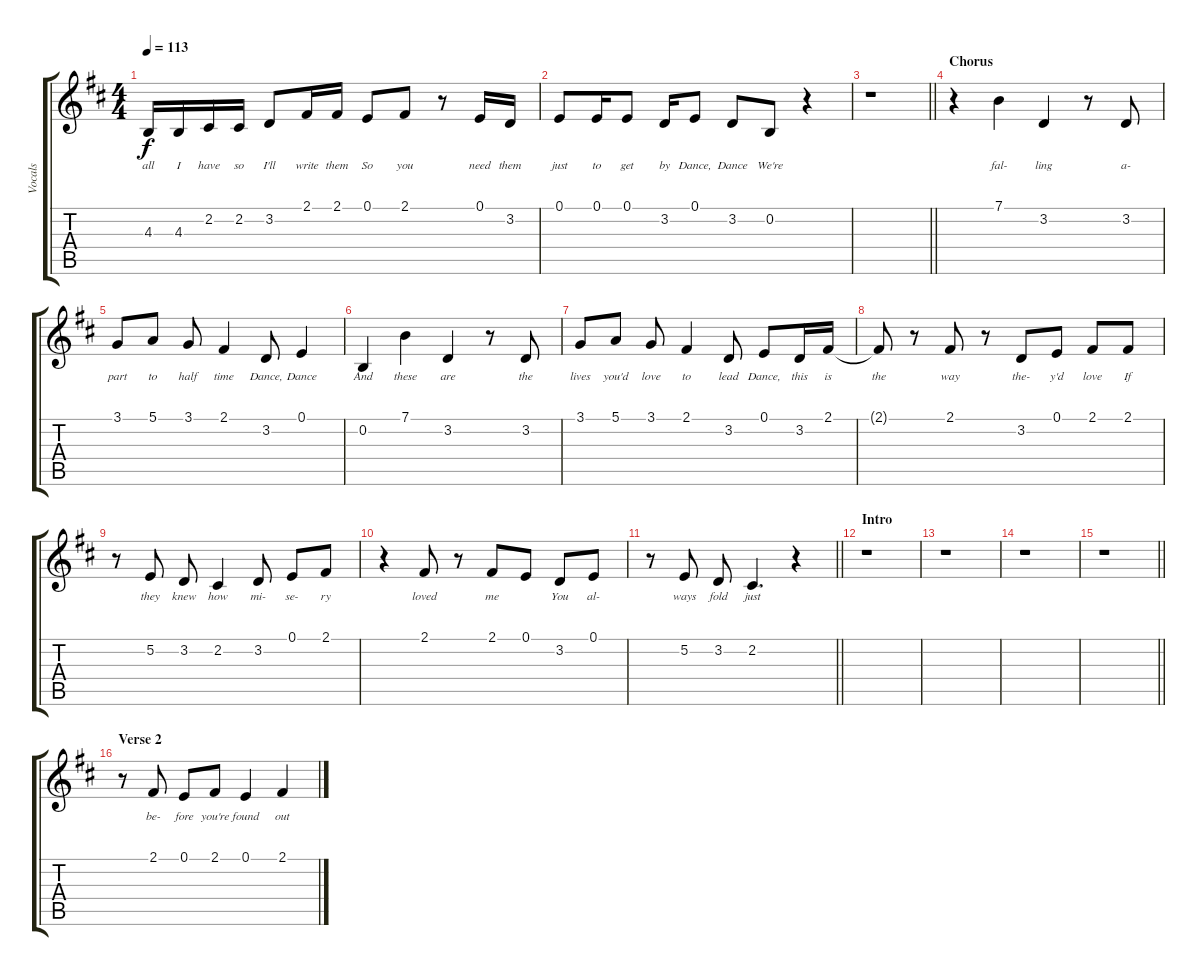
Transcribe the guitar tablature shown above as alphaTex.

\track ("Vocals" "Vocals") {instrument bassoon}
\staff {score tabs}
\tuning (E4 B3 G3 D3 A2 E2) {hide}
\ts (4 4)
\tempo 113
\clef g2
\ks d
4.3{t}.16{lyrics (0 "all") lyrics (1 "") lyrics (2 "") lyrics (3 "") lyrics (4 "") dy f} 4.3.16{lyrics (0 "I") lyrics (1 "") lyrics (2 "") lyrics (3 "") lyrics (4 "")} 2.2.16{lyrics (0 "have") lyrics (1 "") lyrics (2 "") lyrics (3 "") lyrics (4 "")} 2.2.16{lyrics (0 "so") lyrics (1 "") lyrics (2 "") lyrics (3 "") lyrics (4 "")} 3.2.8{lyrics (0 "I'll") lyrics (1 "") lyrics (2 "") lyrics (3 "") lyrics (4 "")} 2.1.16{lyrics (0 "write") lyrics (1 "") lyrics (2 "") lyrics (3 "") lyrics (4 "")} 2.1.16{lyrics (0 "them") lyrics (1 "") lyrics (2 "") lyrics (3 "") lyrics (4 "")} 0.1.8{lyrics (0 "So") lyrics (1 "") lyrics (2 "") lyrics (3 "") lyrics (4 "")} 2.1.8{lyrics (0 "you") lyrics (1 "") lyrics (2 "") lyrics (3 "") lyrics (4 "")} r.8 0.1.16{lyrics (0 "need") lyrics (1 "") lyrics (2 "") lyrics (3 "") lyrics (4 "")} 3.2.16{lyrics (0 "them") lyrics (1 "") lyrics (2 "") lyrics (3 "") lyrics (4 "")} |
0.1.8{lyrics (0 "just") lyrics (1 "") lyrics (2 "") lyrics (3 "") lyrics (4 "")} 0.1.16{lyrics (0 "to") lyrics (1 "") lyrics (2 "") lyrics (3 "") lyrics (4 "")} 0.1.8{lyrics (0 "get") lyrics (1 "") lyrics (2 "") lyrics (3 "") lyrics (4 "")} 3.2.16{lyrics (0 "by") lyrics (1 "") lyrics (2 "") lyrics (3 "") lyrics (4 "")} 0.1.8{lyrics (0 "Dance,") lyrics (1 "") lyrics (2 "") lyrics (3 "") lyrics (4 "")} 3.2.8{lyrics (0 "Dance") lyrics (1 "") lyrics (2 "") lyrics (3 "") lyrics (4 "")} 0.2.8{lyrics (0 "We're") lyrics (1 "") lyrics (2 "") lyrics (3 "") lyrics (4 "")} r.4 |
\barLineRight lightlight
r.1 |
\section ("" "Chorus")
r.4 7.1.4{lyrics (0 "fal-") lyrics (1 "") lyrics (2 "") lyrics (3 "") lyrics (4 "")} 3.2.4{lyrics (0 "ling") lyrics (1 "") lyrics (2 "") lyrics (3 "") lyrics (4 "")} r.8 3.2.8{lyrics (0 "a-") lyrics (1 "") lyrics (2 "") lyrics (3 "") lyrics (4 "")} |
3.1.8{lyrics (0 "part") lyrics (1 "") lyrics (2 "") lyrics (3 "") lyrics (4 "")} 5.1.8{lyrics (0 "to") lyrics (1 "") lyrics (2 "") lyrics (3 "") lyrics (4 "")} 3.1.8{lyrics (0 "half") lyrics (1 "") lyrics (2 "") lyrics (3 "") lyrics (4 "")} 2.1.4{lyrics (0 "time") lyrics (1 "") lyrics (2 "") lyrics (3 "") lyrics (4 "")} 3.2.8{lyrics (0 "Dance,") lyrics (1 "") lyrics (2 "") lyrics (3 "") lyrics (4 "")} 0.1.4{lyrics (0 "Dance") lyrics (1 "") lyrics (2 "") lyrics (3 "") lyrics (4 "")} |
0.2.4{lyrics (0 "And") lyrics (1 "") lyrics (2 "") lyrics (3 "") lyrics (4 "")} 7.1.4{lyrics (0 "these") lyrics (1 "") lyrics (2 "") lyrics (3 "") lyrics (4 "")} 3.2.4{lyrics (0 "are") lyrics (1 "") lyrics (2 "") lyrics (3 "") lyrics (4 "")} r.8 3.2.8{lyrics (0 "the") lyrics (1 "") lyrics (2 "") lyrics (3 "") lyrics (4 "")} |
3.1.8{lyrics (0 "lives") lyrics (1 "") lyrics (2 "") lyrics (3 "") lyrics (4 "")} 5.1.8{lyrics (0 "you'd") lyrics (1 "") lyrics (2 "") lyrics (3 "") lyrics (4 "")} 3.1.8{lyrics (0 "love") lyrics (1 "") lyrics (2 "") lyrics (3 "") lyrics (4 "")} 2.1.4{lyrics (0 "to") lyrics (1 "") lyrics (2 "") lyrics (3 "") lyrics (4 "")} 3.2.8{lyrics (0 "lead") lyrics (1 "") lyrics (2 "") lyrics (3 "") lyrics (4 "")} 0.1.8{lyrics (0 "Dance,") lyrics (1 "") lyrics (2 "") lyrics (3 "") lyrics (4 "")} 3.2.16{lyrics (0 "this") lyrics (1 "") lyrics (2 "") lyrics (3 "") lyrics (4 "")} 2.1.16{lyrics (0 "is") lyrics (1 "") lyrics (2 "") lyrics (3 "") lyrics (4 "")} |
2.1{t}.8{lyrics (0 "the") lyrics (1 "") lyrics (2 "") lyrics (3 "") lyrics (4 "")} r.8 2.1.8{lyrics (0 "way") lyrics (1 "") lyrics (2 "") lyrics (3 "") lyrics (4 "")} r.8 3.2.8{lyrics (0 "the-") lyrics (1 "") lyrics (2 "") lyrics (3 "") lyrics (4 "")} 0.1.8{lyrics (0 "y'd") lyrics (1 "") lyrics (2 "") lyrics (3 "") lyrics (4 "")} 2.1.8{lyrics (0 "love") lyrics (1 "") lyrics (2 "") lyrics (3 "") lyrics (4 "")} 2.1.8{lyrics (0 "If") lyrics (1 "") lyrics (2 "") lyrics (3 "") lyrics (4 "")} |
r.8 5.2.8{lyrics (0 "they") lyrics (1 "") lyrics (2 "") lyrics (3 "") lyrics (4 "")} 3.2.8{lyrics (0 "knew") lyrics (1 "") lyrics (2 "") lyrics (3 "") lyrics (4 "")} 2.2.4{lyrics (0 "how") lyrics (1 "") lyrics (2 "") lyrics (3 "") lyrics (4 "")} 3.2.8{lyrics (0 "mi-") lyrics (1 "") lyrics (2 "") lyrics (3 "") lyrics (4 "")} 0.1.8{lyrics (0 "se-") lyrics (1 "") lyrics (2 "") lyrics (3 "") lyrics (4 "")} 2.1.8{lyrics (0 "ry") lyrics (1 "") lyrics (2 "") lyrics (3 "") lyrics (4 "")} |
r.4 2.1.8{lyrics (0 "loved") lyrics (1 "") lyrics (2 "") lyrics (3 "") lyrics (4 "")} r.8 2.1.8{lyrics (0 "me") lyrics (1 "") lyrics (2 "") lyrics (3 "") lyrics (4 "")} 0.1.8{lyrics (0 "") lyrics (1 "") lyrics (2 "") lyrics (3 "") lyrics (4 "")} 3.2.8{lyrics (0 "You") lyrics (1 "") lyrics (2 "") lyrics (3 "") lyrics (4 "")} 0.1.8{lyrics (0 "al-") lyrics (1 "") lyrics (2 "") lyrics (3 "") lyrics (4 "")} |
\barLineRight lightlight
r.8 5.2.8{lyrics (0 "ways") lyrics (1 "") lyrics (2 "") lyrics (3 "") lyrics (4 "")} 3.2.8{lyrics (0 "fold") lyrics (1 "") lyrics (2 "") lyrics (3 "") lyrics (4 "")} 2.2.4{d lyrics (0 "just") lyrics (1 "") lyrics (2 "") lyrics (3 "") lyrics (4 "")} r.4 |
\section ("" "Intro")
r.1 |
r.1 |
r.1 |
\barLineRight lightlight
r.1 |
\section ("" "Verse 2")
r.8 2.1.8{lyrics (0 "be-") lyrics (1 "") lyrics (2 "") lyrics (3 "") lyrics (4 "")} 0.1.8{lyrics (0 "fore") lyrics (1 "") lyrics (2 "") lyrics (3 "") lyrics (4 "")} 2.1.8{lyrics (0 "you're") lyrics (1 "") lyrics (2 "") lyrics (3 "") lyrics (4 "")} 0.1.4{lyrics (0 "found") lyrics (1 "") lyrics (2 "") lyrics (3 "") lyrics (4 "")} 2.1.4{lyrics (0 "out") lyrics (1 "") lyrics (2 "") lyrics (3 "") lyrics (4 "")}
